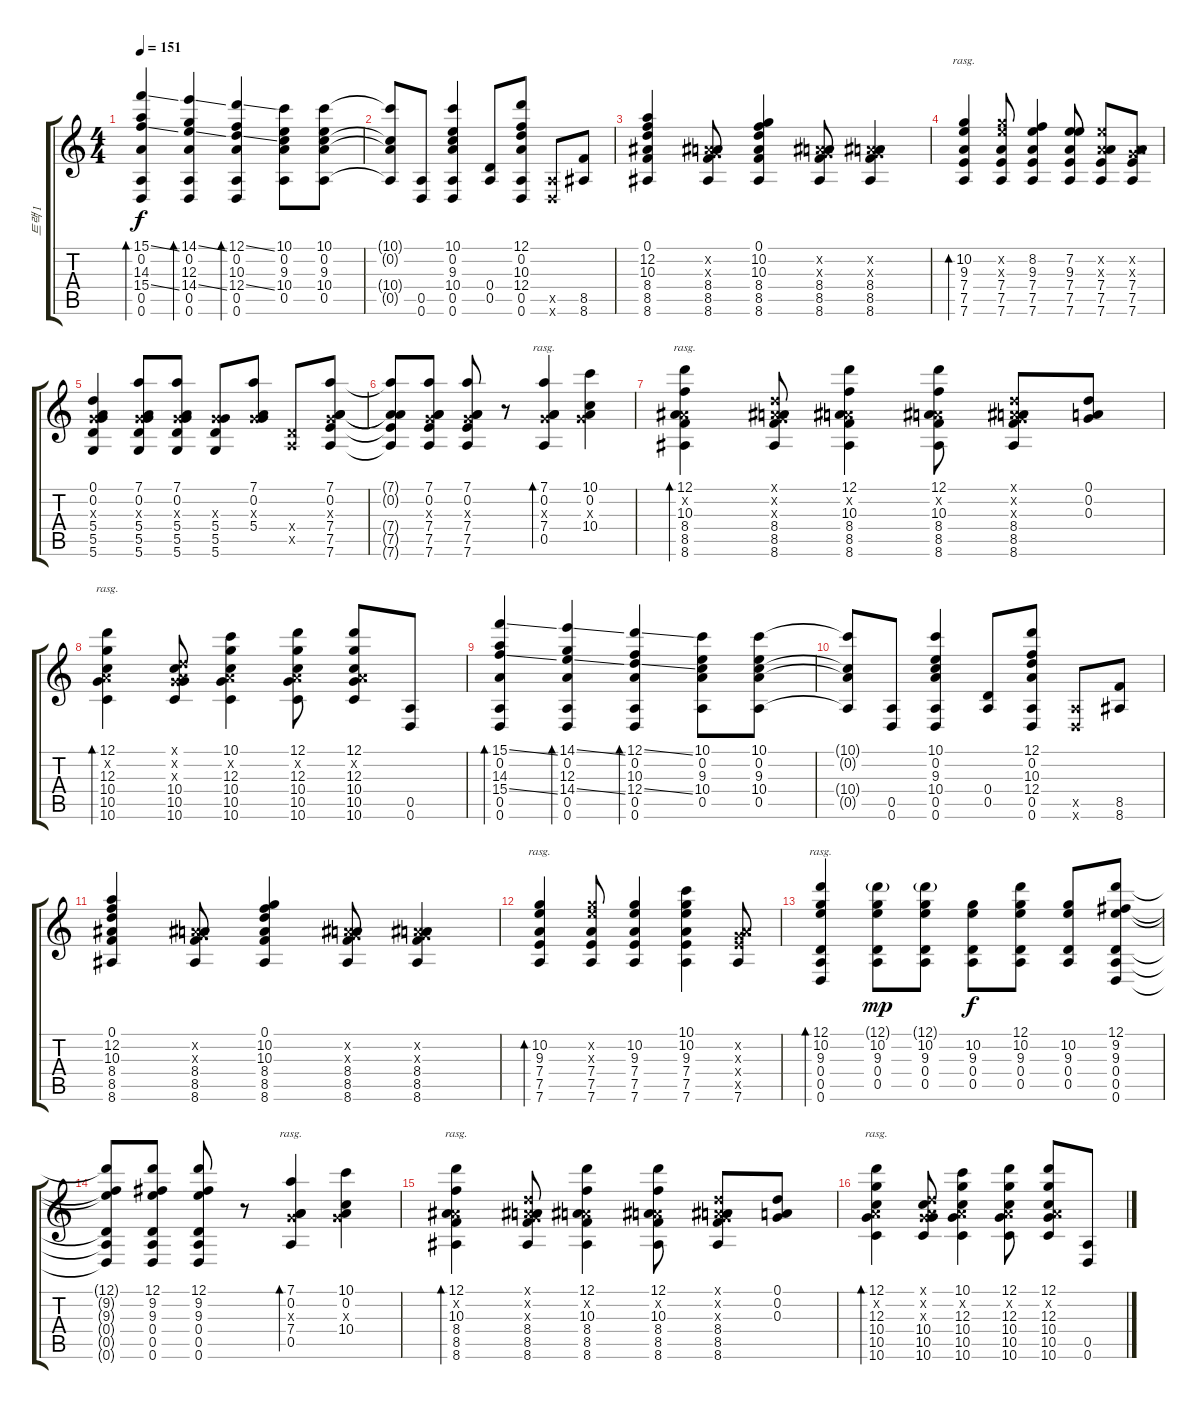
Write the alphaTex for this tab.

\track ("트랙 1" "트랙 1") {instrument acousticguitarsteel}
\staff {score tabs}
\tuning (D4 A3 G3 D3 A2 D2) {hide}
\ts (4 4)
\tempo 151
\clef g2
\ks c
(15.1{ss} 0.2 14.3 15.4{ss} 0.5 0.6).4{bd 60 dy f} (14.1{ss} 0.2 12.3 14.4{ss} 0.5 0.6).4{bd 60} (12.1{ss} 0.2 10.3 12.4{ss} 0.5 0.6).4{bd 60} (10.1 0.2 9.3 10.4 0.5).8 (10.1 0.2 9.3 10.4 0.5).8 |
(10.1{t} 0.2{t} 10.4{t} 0.5{t}).8 (0.5 0.6).8 (10.1 0.2 9.3 10.4 0.5 0.6).4 (0.4 0.5).8 (12.1 0.2 10.3 12.4 0.5 0.6).8 (0.5{x} 0.6{x}).8 (8.5 8.6).8 |
(0.1 12.2 10.3 8.4 8.5 8.6).4 (0.2{x} 0.3{x} 8.4 8.5 8.6).8 (0.1 10.2 10.3 8.4 8.5 8.6).4 (0.2{x} 0.3{x} 8.4 8.5 8.6).8 (0.2{x} 0.3{x} 8.4 8.5 8.6).4 |
(10.2 9.3 7.4 7.5 7.6).4{bd 120 rasg ii} (10.2{x} 9.3{x} 7.4 7.5 7.6).8 (8.2 9.3 7.4 7.5 7.6).4 (7.2 9.3 7.4 7.5 7.6).8 (0.2{x} 9.3{x} 7.4 7.5 7.6).8 (0.2{x} 0.3{x} 7.4 7.5 7.6).8 |
(0.1 0.2 0.3{x} 5.4 5.5 5.6).4 (7.1 0.2 0.3{x} 5.4 5.5 5.6).8 (7.1 0.2 0.3{x} 5.4 5.5 5.6).8 (0.3{x} 5.4 5.5 5.6).8 (7.1 0.2 0.3{x} 5.4).8 (0.4{x} 0.5{x}).8 (7.1 0.2 0.3{x} 7.4 7.5 7.6).8 |
(7.1{t} 0.2{t} 7.4{t} 7.5{t} 7.6{t}).8 (7.1 0.2 0.3{x} 7.4 7.5 7.6).8 (7.1 0.2 0.3{x} 7.4 7.5 7.6).8 r.8 (7.1 0.2 0.3{x} 7.4 0.5).4{bd 60 rasg ii} (10.1 0.2 0.3{x} 10.4).4 |
(12.1 0.2{x} 10.3 8.4 8.5 8.6).4{bd 60 rasg ii} (0.1{x} 0.2{x} 0.3{x} 8.4 8.5 8.6).8 (12.1 0.2{x} 10.3 8.4 8.5 8.6).4 (12.1 0.2{x} 10.3 8.4 8.5 8.6).8 (0.1{x} 0.2{x} 0.3{x} 8.4 8.5 8.6).8 (0.1 0.2 0.3).8 |
(12.1 0.2{x} 12.3 10.4 10.5 10.6).4{bd 60 rasg ii} (0.1{x} 0.2{x} 0.3{x} 10.4 10.5 10.6).8 (10.1 0.2{x} 12.3 10.4 10.5 10.6).4 (12.1 0.2{x} 12.3 10.4 10.5 10.6).8 (12.1 0.2{x} 12.3 10.4 10.5 10.6).8 (0.5 0.6).8 |
(15.1{ss} 0.2 14.3 15.4{ss} 0.5 0.6).4{bd 60} (14.1{ss} 0.2 12.3 14.4{ss} 0.5 0.6).4{bd 60} (12.1{ss} 0.2 10.3 12.4{ss} 0.5 0.6).4{bd 60} (10.1 0.2 9.3 10.4 0.5).8 (10.1 0.2 9.3 10.4 0.5).8 |
(10.1{t} 0.2{t} 10.4{t} 0.5{t}).8 (0.5 0.6).8 (10.1 0.2 9.3 10.4 0.5 0.6).4 (0.4 0.5).8 (12.1 0.2 10.3 12.4 0.5 0.6).8 (0.5{x} 0.6{x}).8 (8.5 8.6).8 |
(0.1 12.2 10.3 8.4 8.5 8.6).4 (0.2{x} 0.3{x} 8.4 8.5 8.6).8 (0.1 10.2 10.3 8.4 8.5 8.6).4 (0.2{x} 0.3{x} 8.4 8.5 8.6).8 (0.2{x} 0.3{x} 8.4 8.5 8.6).4 |
(10.2 9.3 7.4 7.5 7.6).4{bd 120 rasg ii} (10.2{x} 9.3{x} 7.4 7.5 7.6).8 (10.2 9.3 7.4 7.5 7.6).4 (10.1 10.2 9.3 7.4 7.5 7.6).4 (0.2{x} 0.3{x} 7.4{x} 7.5{x} 7.6).8 |
(12.1 10.2 9.3 0.4 0.5 0.6).4{bd 60 rasg ii} (12.1{g} 10.2 9.3 0.4 0.5).8{dy mp} (12.1{g} 10.2 9.3 0.4 0.5).8 (10.2 9.3 0.4 0.5).8{dy f} (12.1 10.2 9.3 0.4 0.5).8 (10.2 9.3 0.4 0.5).8 (12.1 9.2 9.3 0.4 0.5 0.6).8 |
(12.1{t} 9.2{t} 9.3{t} 0.4{t} 0.5{t} 0.6{t}).8 (12.1 9.2 9.3 0.4 0.5 0.6).8 (12.1 9.2 9.3 0.4 0.5 0.6).8 r.8 (7.1 0.2 0.3{x} 7.4 0.5).4{bd 60 rasg ii} (10.1 0.2 0.3{x} 10.4).4 |
(12.1 0.2{x} 10.3 8.4 8.5 8.6).4{bd 60 rasg ii} (0.1{x} 0.2{x} 0.3{x} 8.4 8.5 8.6).8 (12.1 0.2{x} 10.3 8.4 8.5 8.6).4 (12.1 0.2{x} 10.3 8.4 8.5 8.6).8 (0.1{x} 0.2{x} 0.3{x} 8.4 8.5 8.6).8 (0.1 0.2 0.3).8 |
(12.1 0.2{x} 12.3 10.4 10.5 10.6).4{bd 60 rasg ii} (0.1{x} 0.2{x} 0.3{x} 10.4 10.5 10.6).8 (10.1 0.2{x} 12.3 10.4 10.5 10.6).4 (12.1 0.2{x} 12.3 10.4 10.5 10.6).8 (12.1 0.2{x} 12.3 10.4 10.5 10.6).8 (0.5 0.6).8
